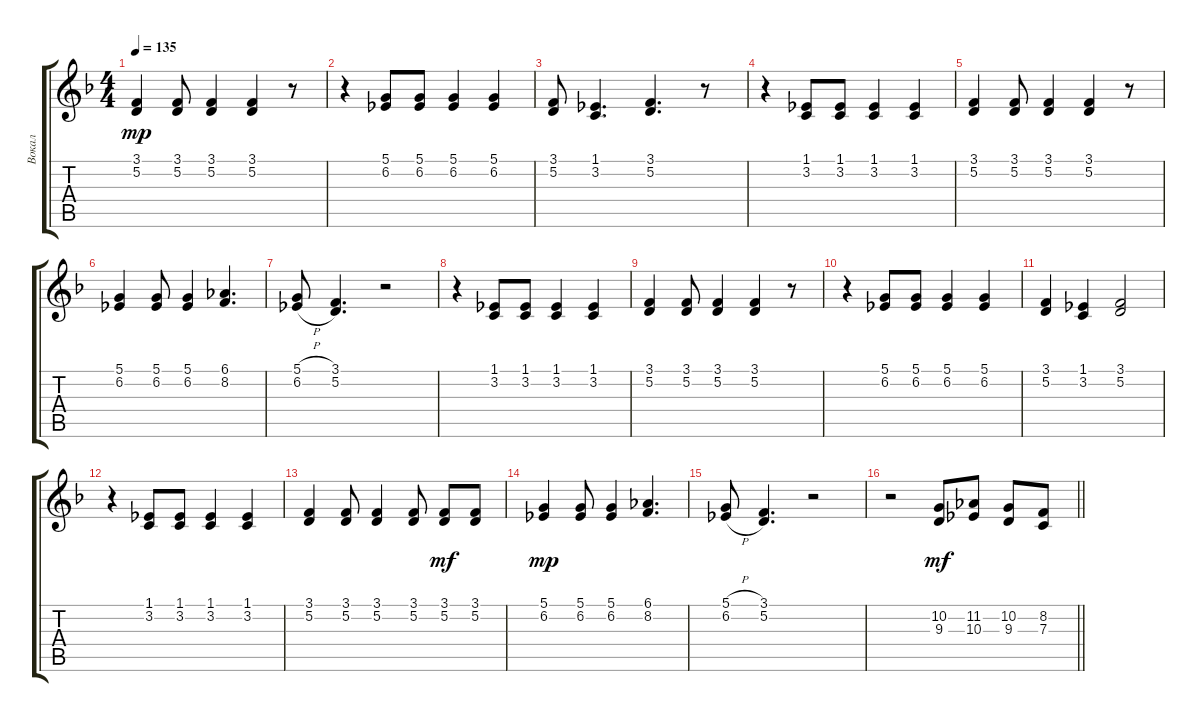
\track ("Вокал" "Вокал") {instrument trumpet}
\staff {score tabs}
\tuning (D4 A3 F3 C3 G2 D2) {hide}
\ts (4 4)
\tempo 135
\clef g2
\ks dminor
(3.1 5.2).4{dy mp} (3.1 5.2).8 (3.1 5.2).4 (3.1 5.2).4 r.8 |
r.4 (5.1 6.2).8 (5.1 6.2).8 (5.1 6.2).4 (5.1 6.2).4 |
(3.1 5.2).8 (1.1 3.2).4{d} (3.1 5.2).4{d} r.8 |
r.4 (1.1 3.2).8 (1.1 3.2).8 (1.1 3.2).4 (1.1 3.2).4 |
(3.1 5.2).4 (3.1 5.2).8 (3.1 5.2).4 (3.1 5.2).4 r.8 |
(5.1 6.2).4 (5.1 6.2).8 (5.1 6.2).4 (6.1 8.2).4{d} |
(5.1{h} 6.2{h}).8 (3.1 5.2).4{d} r.2 |
r.4 (1.1 3.2).8 (1.1 3.2).8 (1.1 3.2).4 (1.1 3.2).4 |
(3.1 5.2).4 (3.1 5.2).8 (3.1 5.2).4 (3.1 5.2).4 r.8 |
r.4 (5.1 6.2).8 (5.1 6.2).8 (5.1 6.2).4 (5.1 6.2).4 |
(3.1 5.2).4 (1.1 3.2).4 (3.1 5.2).2 |
r.4 (1.1 3.2).8 (1.1 3.2).8 (1.1 3.2).4 (1.1 3.2).4 |
(3.1 5.2).4 (3.1 5.2).8 (3.1 5.2).4 (3.1 5.2).8 (3.1 5.2).8{dy mf} (3.1 5.2).8 |
(5.1 6.2).4{dy mp} (5.1 6.2).8 (5.1 6.2).4 (6.1 8.2).4{d} |
(5.1{h} 6.2{h}).8 (3.1 5.2).4{d} r.2 |
\barLineRight lightlight
r.2 (10.2 9.3).8{dy mf} (11.2 10.3).8 (10.2 9.3).8 (8.2 7.3).8
